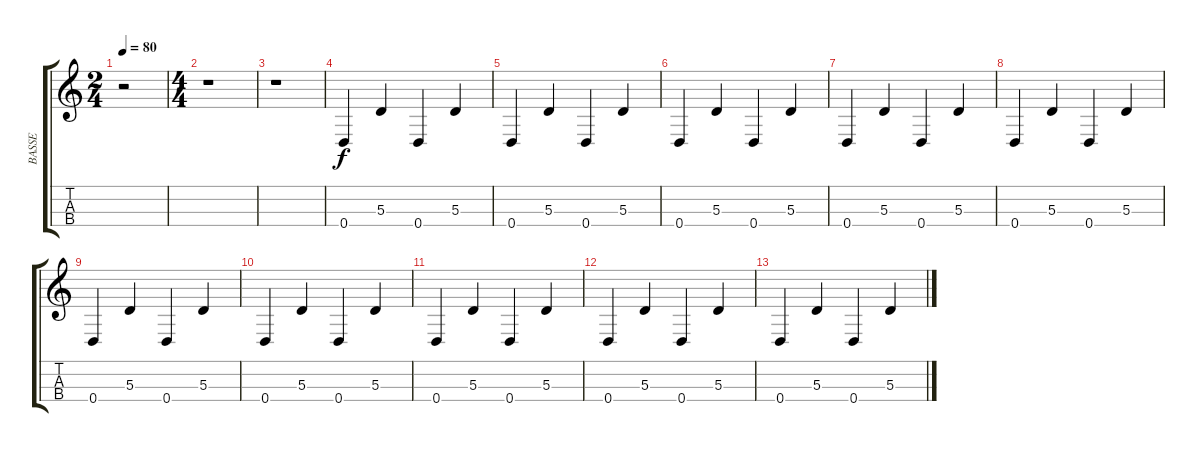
\track ("BASSE" "BASSE") {instrument electricbasspick}
\staff {score tabs}
\tuning (G2 D2 A2 D2) {hide}
\ts (2 4)
\tempo 80
\clef g2
\ks c
r.2{dy f instrument electricbasspick} |
\ts (4 4)
r.1 |
r.1 |
0.4.4 5.3.4 0.4.4 5.3.4 |
0.4.4 5.3.4 0.4.4 5.3.4 |
0.4.4 5.3.4 0.4.4 5.3.4 |
0.4.4 5.3.4 0.4.4 5.3.4 |
0.4.4 5.3.4 0.4.4 5.3.4 |
0.4.4 5.3.4 0.4.4 5.3.4 |
0.4.4 5.3.4 0.4.4 5.3.4 |
0.4.4 5.3.4 0.4.4 5.3.4 |
0.4.4 5.3.4 0.4.4 5.3.4 |
0.4.4 5.3.4 0.4.4 5.3.4
